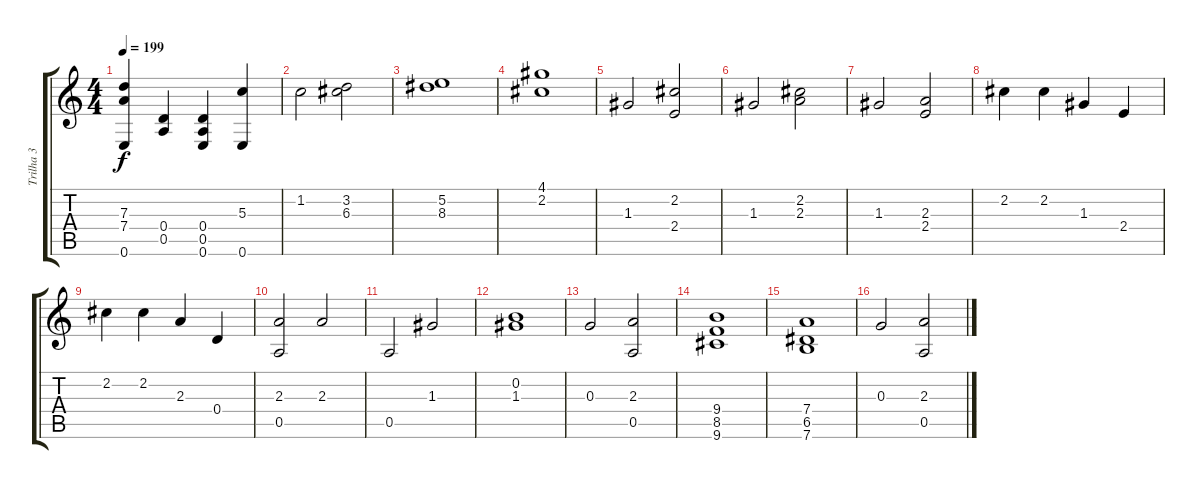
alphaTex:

\track ("Trilha 3" "Trilha 3") {instrument overdrivenguitar}
\staff {score tabs}
\tuning (E4 B3 G3 D3 A2 E2) {hide}
\ts (4 4)
\tempo 199
\clef g2
\ks c
(7.3 7.4 0.6).4{dy f} (0.4 0.5).4 (0.4 0.5 0.6).4 (5.3 0.6).4 |
1.2.2 (3.2 6.3).2 |
(5.2 8.3).1 |
(4.1 2.2).1 |
1.3.2 (2.2 2.4).2 |
1.3.2 (2.2 2.3).2 |
1.3.2 (2.3 2.4).2 |
2.2.4 2.2.4 1.3.4 2.4.4 |
2.2.4 2.2.4 2.3.4 0.4.4 |
(2.3 0.5).2 2.3.2 |
0.5.2 1.3.2 |
(0.2 1.3).1 |
0.3.2 (2.3 0.5).2 |
(9.4 8.5 9.6).1 |
(7.4 6.5 7.6).1 |
0.3.2 (2.3 0.5).2
